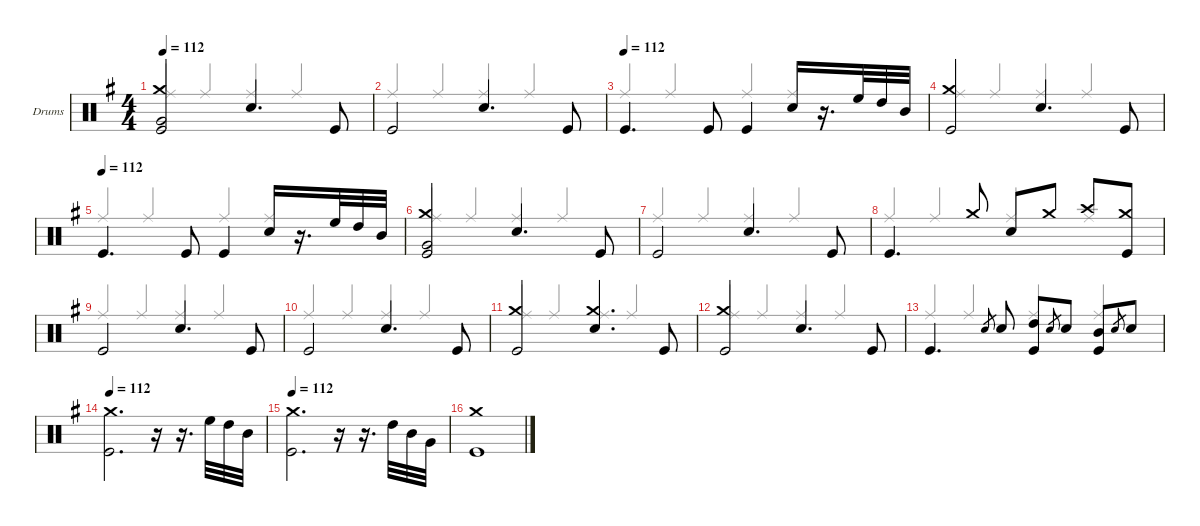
\hideDynamics
\bracketExtendMode groupsimilarinstruments
\firstSystemTrackNameOrientation horizontal
\otherSystemsTrackNameOrientation horizontal
\track ("Drumkit" "Drums") {multiBarRest instrument percussion}
\staff {score}
\articulation defaults
\voice
\ts (4 4)
\tempo 112
\clef neutral
\ks g
("Crash medium (hit)" "Very Low Tom (hit)" "Kick (hit)").2{dy f} "Snare (hit) 2".4{d} "Kick (hit)".8 |
"Kick (hit)".2 "Snare (hit) 2".4{d} "Kick (hit)".8 |
\tempo (112)
"Kick (hit)".4{d} "Kick (hit)".8 "Kick (hit)".4 "Snare (hit) 2".16 r.16{d} "High Floor Tom (hit)".32 "High Tom (hit)".32 "Mid Tom (hit)".32 |
("Crash medium (hit)" "Kick (hit)").2 "Snare (hit) 2".4{d} "Kick (hit)".8 |
\tempo (112)
"Kick (hit)".4{d} "Kick (hit)".8 "Kick (hit)".4 "Snare (hit) 2".16 r.16{d} "High Floor Tom (hit)".32 "High Tom (hit)".32 "Mid Tom (hit)".32 |
("Crash medium (hit)" "Very Low Tom (hit)" "Kick (hit)").2 "Snare (hit) 2".4{d} "Kick (hit)".8 |
"Kick (hit)".2 "Snare (hit) 2".4{d} "Kick (hit)".8 |
"Kick (hit)".4{d} "Crash medium (hit)".8 "Snare (hit) 2".8 "Crash medium (hit)".8 "Crash high (hit)".8 ("Crash medium (hit)" "Kick (hit)").8 |
"Kick (hit)".2 "Snare (hit) 2".4{d} "Kick (hit)".8 |
"Kick (hit)".2 "Snare (hit) 2".4{d} "Kick (hit)".8 |
("Crash medium (hit)" "Kick (hit)").2 ("Crash medium (hit)" "Snare (hit) 2").4{d} "Kick (hit)".8 |
("Crash medium (hit)" "Kick (hit)").2 "Snare (hit) 2".4{d} "Kick (hit)".8 |
"Kick (hit)".4{d} "Snare (hit) 2".8{gr dy mf} "Snare (hit) 2".8{dy f} ("High Tom (hit)" "Kick (hit)").8 "Snare (hit) 2".8{gr dy mf} "Snare (hit) 2".8{dy f} ("Mid Tom (hit)" "Kick (hit)").8 "Snare (hit) 2".8{gr dy mf} "Snare (hit) 2".8{dy f} |
\tempo 112
("Crash medium (hit)" "Kick (hit)").2{d} r.16 r.16{d} "High Floor Tom (hit)".32 "High Tom (hit)".32 "Mid Tom (hit)".32 |
\tempo 112
("Crash medium (hit)" "Kick (hit)").2{d} r.16 r.16{d} "High Tom (hit)".32 "Mid Tom (hit)".32 "Very Low Tom (hit)".32 |
("Crash medium (hit)" "Kick (hit)").1
\voice
\clef neutral
\ottava regular
\simile none
\ks g "Ride (middle)".4{dy f beam invert} "Ride (middle)".4{beam invert} "Ride (middle)".4{beam invert} "Ride (middle)".4{beam invert}
|
"Ride (middle)".4{beam invert} "Ride (middle)".4{beam invert} "Ride (middle)".4{beam invert} "Ride (middle)".4{beam invert} |
"Ride (middle)".4{beam invert} "Ride (middle)".4{beam invert} "Ride (middle)".4{beam invert} "Ride (middle)".4{beam invert} |
"Ride (middle)".4{beam invert} "Ride (middle)".4{beam invert} "Ride (middle)".4{beam invert} "Ride (middle)".4{beam invert} |
"Ride (middle)".4{beam invert} "Ride (middle)".4{beam invert} "Ride (middle)".4{beam invert} "Ride (middle)".4{beam invert} |
"Ride (middle)".4{beam invert} "Ride (middle)".4{beam invert} "Ride (middle)".4{beam invert} "Ride (middle)".4{beam invert} |
"Ride (middle)".4{beam invert} "Ride (middle)".4{beam invert} "Ride (middle)".4{beam invert} "Ride (middle)".4{beam invert} |
"Ride (middle)".4{beam invert} "Ride (middle)".4{beam invert} "Ride (middle)".4{beam invert} "Ride (middle)".4{beam invert} |
"Ride (middle)".4{beam invert} "Ride (middle)".4{beam invert} "Ride (middle)".4{beam invert} "Ride (middle)".4{beam invert} |
"Ride (middle)".4{beam invert} "Ride (middle)".4{beam invert} "Ride (middle)".4{beam invert} "Ride (middle)".4{beam invert} |
"Ride (middle)".4{beam invert} "Ride (middle)".4{beam invert} "Ride (middle)".4{beam invert} "Ride (middle)".4{beam invert} |
"Ride (middle)".4{beam invert} "Ride (middle)".4{beam invert} "Ride (middle)".4{beam invert} "Ride (middle)".4{beam invert} |
"Ride (middle)".4{beam invert} "Ride (middle)".4{beam invert} "Ride (middle)".4{beam invert} "Ride (middle)".4{beam invert} |
|
|
